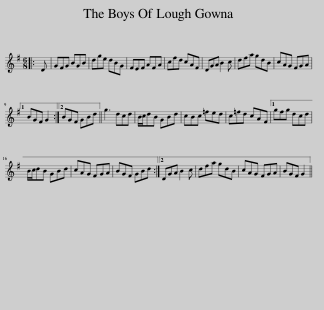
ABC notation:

X:1
L:1/8
M:6/8
I:linebreak $
K:G
V:1 treble
V:1
|: D | GFG BGB | dge dBG | FEF AFA | cfd cAF | %5
 DGA B2 c | dfa gdB | cAG FGA |1$ BGF G2 :|2 BGF GBd || %10
 g3 dcd | B/c/dB GBd | cBc =fed | c=fd cAF |1 gfg dcd |$ %15
 B/c/dB GBd | cAG FGA | BGF GBd :|2 DGA B2 c | dfa gdB | %20
 cAG FGA | BGF G2 || %22
